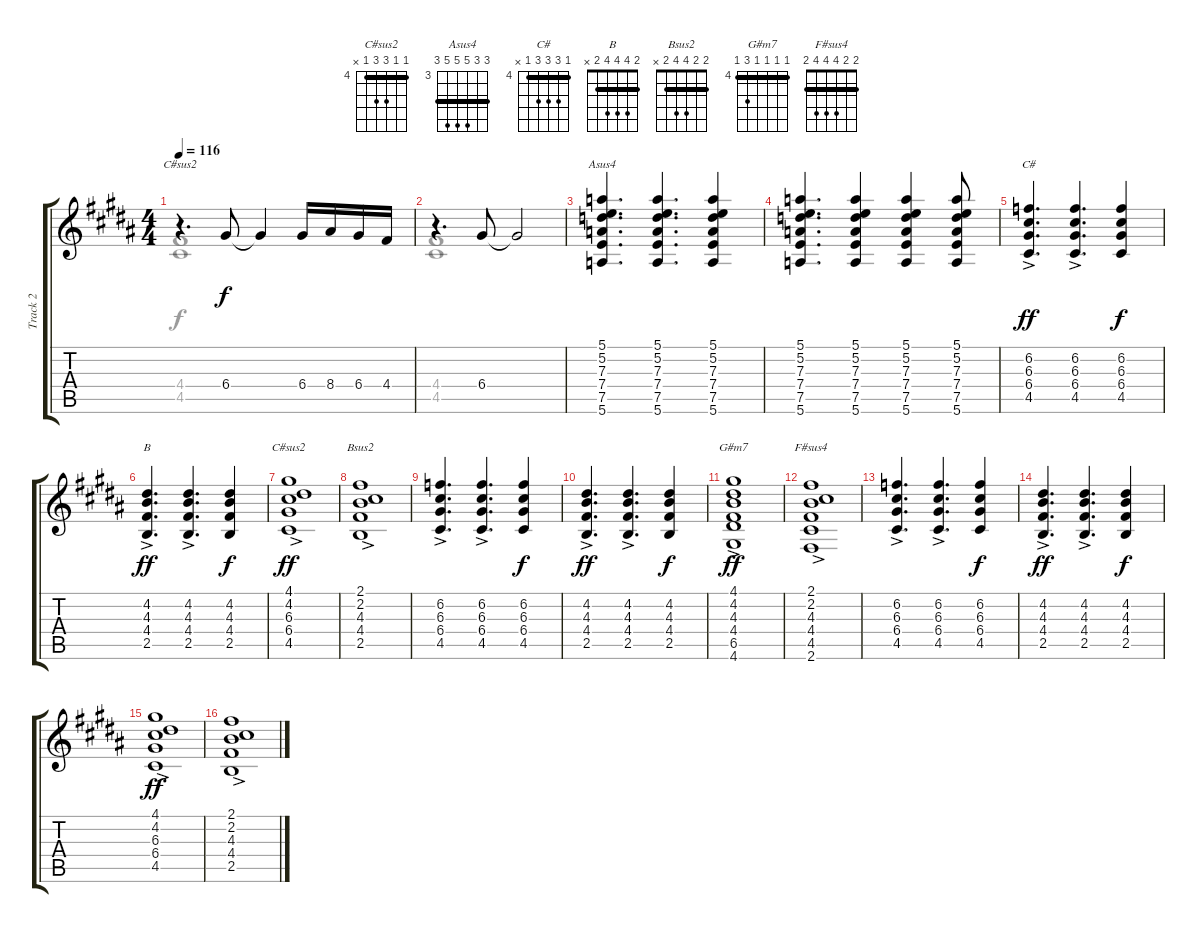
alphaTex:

\track ("Track 2" "Track 2") {instrument acousticguitarnylon}
\staff {score tabs}
\tuning (E4 B3 G3 D3 A2 E2) {hide}
\chord ("C#sus2" 4 4 6 6 4 x) {firstfret 2 barre 4}
\chord ("Asus4" 5 5 7 7 7 5) {firstfret 3 barre 5}
\chord ("C#" 4 6 6 6 4 x) {firstfret 4 barre 4}
\chord ("B" 2 4 4 4 2 x) {barre 2}
\chord ("C#sus2" 4 4 6 6 4 x) {firstfret 4 barre 4}
\chord ("Bsus2" 2 2 4 4 2 x) {barre 2}
\chord ("G#m7" 4 4 4 4 6 4) {firstfret 4 barre 4}
\chord ("F#sus4" 2 2 4 4 4 2) {barre 2}
\voice
\ts (4 4)
\tempo 116
\clef g2
\ks b
r.4{d ch "C#sus2" dy f} 6.4.8 6.4{t}.4 6.4.16 8.4.16 6.4.16 4.4.16 |
r.4{d} 6.4.8 6.4{t}.2 |
(5.1 5.2 7.3 7.4 7.5 5.6).4{d ch "Asus4"} (5.1 5.2 7.3 7.4 7.5 5.6).4{d} (5.1 5.2 7.3 7.4 7.5 5.6).4 |
(5.1 5.2 7.3 7.4 7.5 5.6).4{d} (5.1 5.2 7.3 7.4 7.5 5.6).4 (5.1 5.2 7.3 7.4 7.5 5.6).4 (5.1 5.2 7.3 7.4 7.5 5.6).8 |
(6.2{ac} 6.3{ac} 6.4{ac} 4.5{ac}).4{d ch "C#" dy ff volume 13} (6.2{ac} 6.3{ac} 6.4{ac} 4.5{ac}).4{d} (6.2 6.3 6.4 4.5).4{dy f} |
(4.2{ac} 4.3{ac} 4.4{ac} 2.5{ac}).4{d ch "B" dy ff} (4.2{ac} 4.3{ac} 4.4{ac} 2.5{ac}).4{d} (4.2 4.3 4.4 2.5).4{dy f} |
(4.1{ac} 4.2{ac} 6.3{ac} 6.4{ac} 4.5{ac}).1{ch "C#sus2" dy ff} |
(2.1{ac} 2.2{ac} 4.3{ac} 4.4{ac} 2.5{ac}).1{ch "Bsus2"} |
(6.2{ac} 6.3{ac} 6.4{ac} 4.5{ac}).4{d} (6.2{ac} 6.3{ac} 6.4{ac} 4.5{ac}).4{d} (6.2 6.3 6.4 4.5).4{dy f} |
(4.2{ac} 4.3{ac} 4.4{ac} 2.5{ac}).4{d dy ff} (4.2{ac} 4.3{ac} 4.4{ac} 2.5{ac}).4{d} (4.2 4.3 4.4 2.5).4{dy f} |
(4.1{ac} 4.2{ac} 4.3{ac} 4.4{ac} 6.5{ac} 4.6{ac}).1{ch "G#m7" dy ff} |
(2.1{ac} 2.2{ac} 4.3{ac} 4.4{ac} 4.5{ac} 2.6{ac}).1{ch "F#sus4"} |
(6.2{ac} 6.3{ac} 6.4{ac} 4.5{ac}).4{d} (6.2{ac} 6.3{ac} 6.4{ac} 4.5{ac}).4{d} (6.2 6.3 6.4 4.5).4{dy f} |
(4.2{ac} 4.3{ac} 4.4{ac} 2.5{ac}).4{d dy ff} (4.2{ac} 4.3{ac} 4.4{ac} 2.5{ac}).4{d} (4.2 4.3 4.4 2.5).4{dy f} |
(4.1{ac} 4.2{ac} 6.3{ac} 6.4{ac} 4.5{ac}).1{dy ff} |
(2.1{ac} 2.2{ac} 4.3{ac} 4.4{ac} 2.5{ac}).1
\voice
\clef g2
\ottava regular
\simile none
\ks b
(4.4 4.5).1{dy f} |
(4.4 4.5).1 |
|
|
|
|
|
|
|
|
|
|
|
|
|
